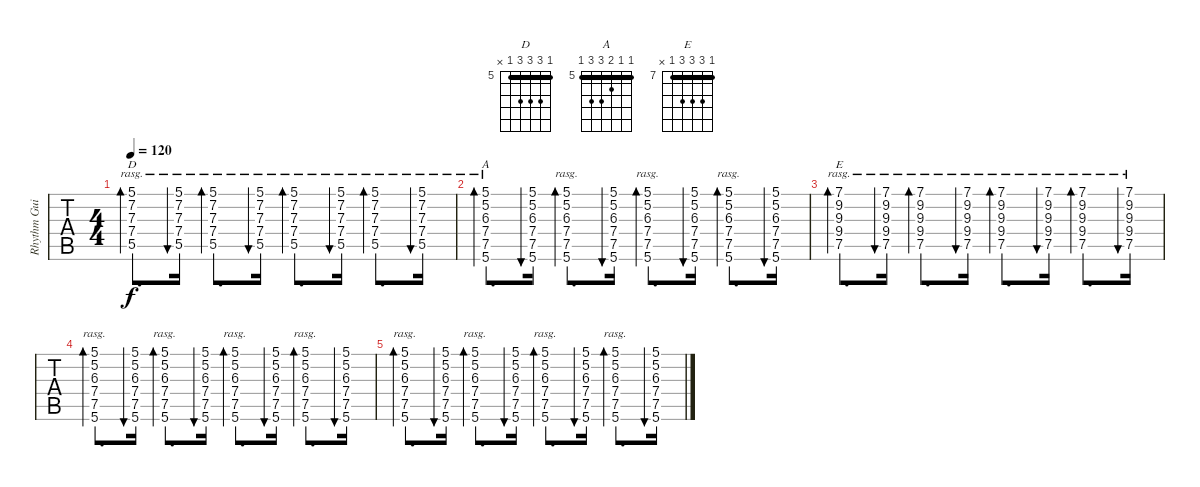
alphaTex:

\track ("Rhythm Guitar" "Rhythm Gui") {instrument acousticguitarsteel}
\staff {tabs}
\tuning (E4 B3 G3 D3 A2 E2) {hide}
\chord ("D" 5 7 7 7 5 x) {firstfret 5 barre 5}
\chord ("A" 5 5 6 7 7 5) {firstfret 5 barre 5}
\chord ("E" 7 9 9 9 7 x) {firstfret 7 barre 7}
\ts (4 4)
\tempo 120
\clef g2
\ks a
(5.1 7.2 7.3 7.4 5.5).8{d bd 60 ch "D" rasg ii dy f} (5.1 7.2 7.3 7.4 5.5).16{bu 120 rasg ii} (5.1 7.2 7.3 7.4 5.5).8{d bd 60 rasg ii} (5.1 7.2 7.3 7.4 5.5).16{bu 120 rasg ii} (5.1 7.2 7.3 7.4 5.5).8{d bd 60 rasg ii} (5.1 7.2 7.3 7.4 5.5).16{bu 120 rasg ii} (5.1 7.2 7.3 7.4 5.5).8{d bd 60 rasg ii} (5.1 7.2 7.3 7.4 5.5).16{bu 120 rasg ii} |
(5.1 5.2 6.3 7.4 7.5 5.6).8{d bd 60 ch "A" rasg ii} (5.1 5.2 6.3 7.4 7.5 5.6).16{bu 60} (5.1 5.2 6.3 7.4 7.5 5.6).8{d bd 60 rasg ii} (5.1 5.2 6.3 7.4 7.5 5.6).16{bu 60} (5.1 5.2 6.3 7.4 7.5 5.6).8{d bd 60 rasg ii} (5.1 5.2 6.3 7.4 7.5 5.6).16{bu 60} (5.1 5.2 6.3 7.4 7.5 5.6).8{d bd 60 rasg ii} (5.1 5.2 6.3 7.4 7.5 5.6).16{bu 60} |
(7.1 9.2 9.3 9.4 7.5).8{d bd 120 ch "E" rasg ii} (7.1 9.2 9.3 9.4 7.5).16{bu 120 rasg ii} (7.1 9.2 9.3 9.4 7.5).8{d bd 120 rasg ii} (7.1 9.2 9.3 9.4 7.5).16{bu 120 rasg ii} (7.1 9.2 9.3 9.4 7.5).8{d bd 120 rasg ii} (7.1 9.2 9.3 9.4 7.5).16{bu 120 rasg ii} (7.1 9.2 9.3 9.4 7.5).8{d bd 120 rasg ii} (7.1 9.2 9.3 9.4 7.5).16{bu 120 rasg ii} |
(5.1 5.2 6.3 7.4 7.5 5.6).8{d bd 60 rasg ii} (5.1 5.2 6.3 7.4 7.5 5.6).16{bu 60} (5.1 5.2 6.3 7.4 7.5 5.6).8{d bd 60 rasg ii} (5.1 5.2 6.3 7.4 7.5 5.6).16{bu 60} (5.1 5.2 6.3 7.4 7.5 5.6).8{d bd 60 rasg ii} (5.1 5.2 6.3 7.4 7.5 5.6).16{bu 60} (5.1 5.2 6.3 7.4 7.5 5.6).8{d bd 60 rasg ii} (5.1 5.2 6.3 7.4 7.5 5.6).16{bu 60} |
(5.1 5.2 6.3 7.4 7.5 5.6).8{d bd 60 rasg ii} (5.1 5.2 6.3 7.4 7.5 5.6).16{bu 60} (5.1 5.2 6.3 7.4 7.5 5.6).8{d bd 60 rasg ii} (5.1 5.2 6.3 7.4 7.5 5.6).16{bu 60} (5.1 5.2 6.3 7.4 7.5 5.6).8{d bd 60 rasg ii} (5.1 5.2 6.3 7.4 7.5 5.6).16{bu 60} (5.1 5.2 6.3 7.4 7.5 5.6).8{d bd 60 rasg ii} (5.1 5.2 6.3 7.4 7.5 5.6).16{bu 60}
